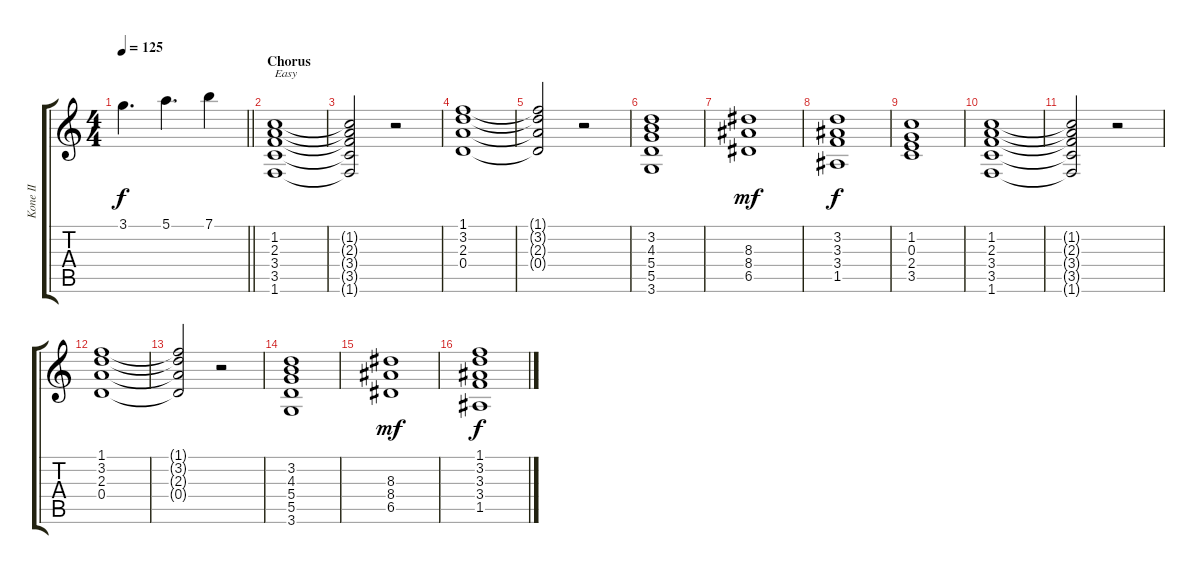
\track ("Kone II" "Kone II") {instrument distortionguitar}
\staff {score tabs}
\tuning (E4 B3 G3 D3 A2 E2) {hide}
\ts (4 4)
\tempo 125
\clef g2
\barLineRight lightlight
\ks c
3.1.4{d dy f} 5.1.4{d} 7.1.4 |
\section ("" "Chorus")
(1.2 2.3 3.4 3.5 1.6).1{txt "Easy " volume 10} |
(1.2{t} 2.3{t} 3.4{t} 3.5{t} 1.6{t}).2 r.2 |
(1.1 3.2 2.3 0.4).1 |
(1.1{t} 3.2{t} 2.3{t} 0.4{t}).2 r.2 |
(3.2 4.3 5.4 5.5 3.6).1 |
(8.3 8.4 6.5).1{dy mf} |
(3.2 3.3 3.4 1.5).1{dy f} |
(1.2 0.3 2.4 3.5).1 |
(1.2 2.3 3.4 3.5 1.6).1 |
(1.2{t} 2.3{t} 3.4{t} 3.5{t} 1.6{t}).2 r.2 |
(1.1 3.2 2.3 0.4).1 |
(1.1{t} 3.2{t} 2.3{t} 0.4{t}).2 r.2 |
(3.2 4.3 5.4 5.5 3.6).1 |
(8.3 8.4 6.5).1{dy mf} |
(1.1 3.2 3.3 3.4 1.5).1{dy f}
